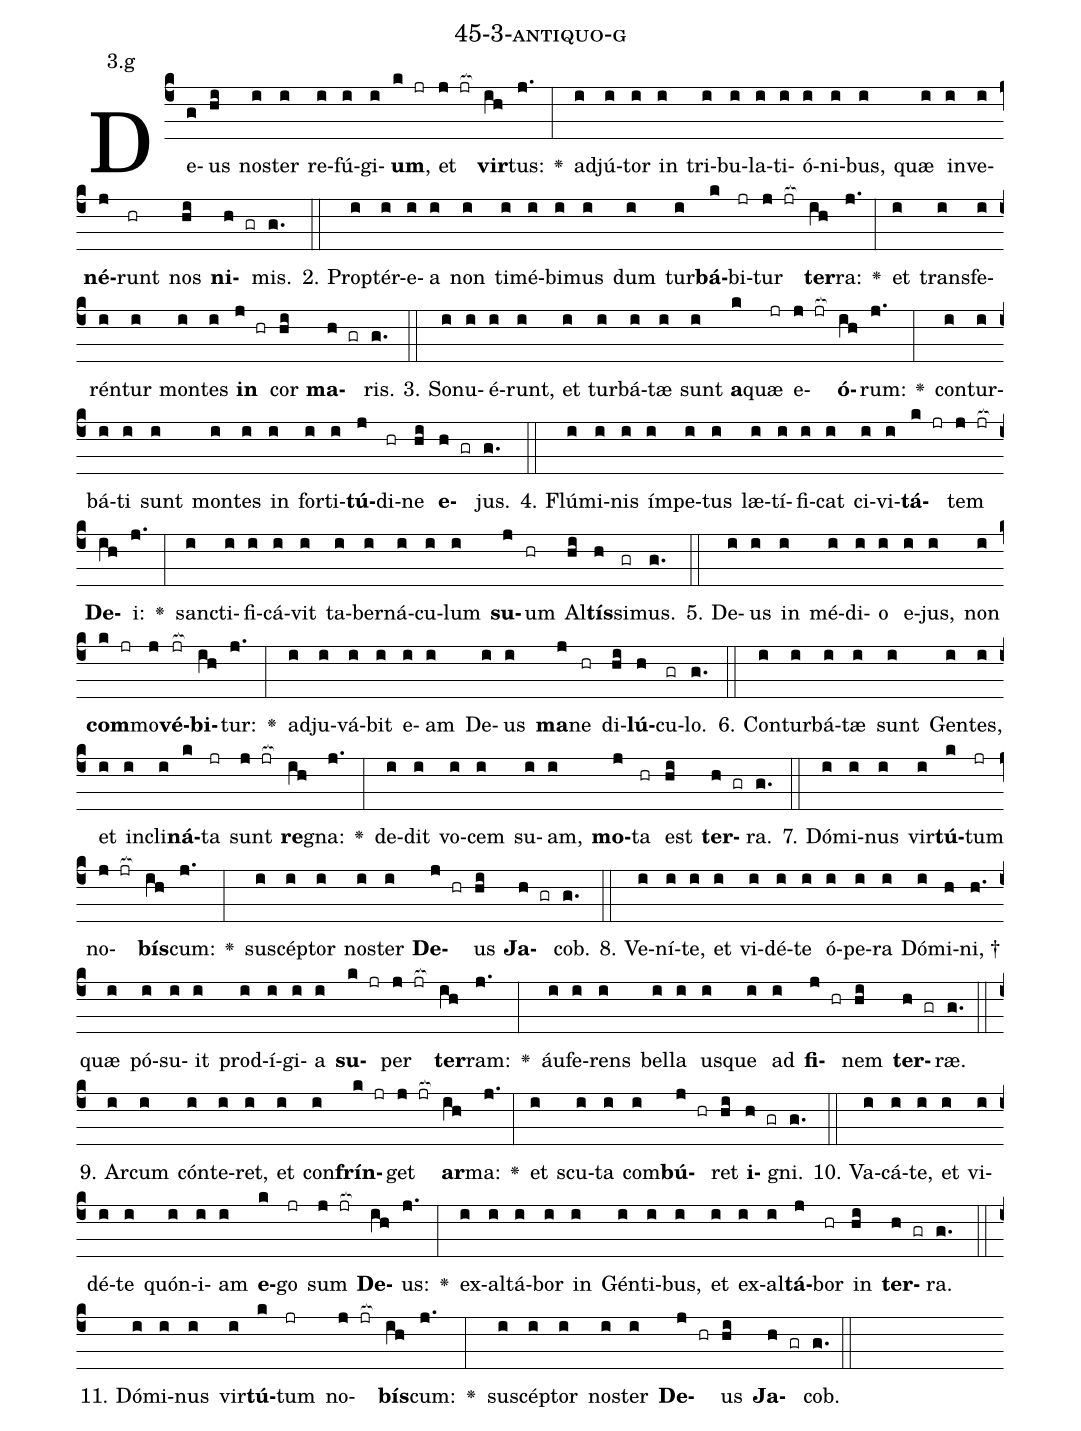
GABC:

name: 45-3-antiquo-g;
annotation: 3.g;
%%
(c4)De(g)us(hi) nos(i)ter(i) re(i)fú(i)gi(i)<b>um</b>,(k jr) et(j jr[ocb:1{]) <b>vir</b>(ih[ocb:0}])tus:(j.) <v>\greheightstar</v>(:) ad(i)jú(i)tor(i) in(i) tri(i)bu(i)la(i)ti(i)ó(i)ni(i)bus,(i) quæ(i) in(i)ve(i)<b>né</b>(j)runt(hr) nos(hi) <b>ni</b>(h gr)mis.(g.) (::)
2. Prop(i)tér(i)e(i)a(i) non(i) ti(i)mé(i)bi(i)mus(i) dum(i) tur(i)<b>bá</b>(k)bi(jr)tur(j jr[ocb:1{]) <b>ter</b>(ih[ocb:0}])ra:(j.) <v>\greheightstar</v>(:) et(i) trans(i)fe(i)rén(i)tur(i) mon(i)tes(i) <b>in</b>(j hr) cor(hi) <b>ma</b>(h gr)ris.(g.) (::)
3. So(i)nu(i)é(i)runt,(i) et(i) tur(i)bá(i)tæ(i) sunt(i) <b>a</b>(k)quæ(jr) e(j jr[ocb:1{])<b>ó</b>(ih[ocb:0}])rum:(j.) <v>\greheightstar</v>(:) con(i)tur(i)bá(i)ti(i) sunt(i) mon(i)tes(i) in(i) for(i)ti(i)<b>tú</b>(j)di(hr)ne(hi) <b>e</b>(h gr)jus.(g.) (::)
4. Flú(i)mi(i)nis(i) ím(i)pe(i)tus(i) læ(i)tí(i)fi(i)cat(i) ci(i)vi(i)<b>tá</b>(k jr)tem(j jr[ocb:1{]) <b>De</b>(ih[ocb:0}])i:(j.) <v>\greheightstar</v>(:) sanc(i)ti(i)fi(i)cá(i)vit(i) ta(i)ber(i)ná(i)cu(i)lum(i) <b>su</b>(j)um(hr) Al(hi)<b>tís</b>(h)si(gr)mus.(g.) (::)
5. De(i)us(i) in(i) mé(i)di(i)o(i) e(i)jus,(i) non(i) <b>com</b>(k jr)mo(j)<b>vé</b>(jr[ocb:1{])<b>bi</b>(ih[ocb:0}])tur:(j.) <v>\greheightstar</v>(:) ad(i)ju(i)vá(i)bit(i) e(i)am(i) De(i)us(i) <b>ma</b>(j)ne(hr) di(hi)<b>lú</b>(h)cu(gr)lo.(g.) (::)
6. Con(i)tur(i)bá(i)tæ(i) sunt(i) Gen(i)tes,(i) et(i) in(i)cli(i)<b>ná</b>(k)ta(jr) sunt(j jr[ocb:1{]) <b>re</b>(ih[ocb:0}])gna:(j.) <v>\greheightstar</v>(:) de(i)dit(i) vo(i)cem(i) su(i)am,(i) <b>mo</b>(j)ta(hr) est(hi) <b>ter</b>(h gr)ra.(g.) (::)
7. Dó(i)mi(i)nus(i) vir(i)<b>tú</b>(k)tum(jr) no(j jr[ocb:1{])<b>bís</b>(ih[ocb:0}])cum:(j.) <v>\greheightstar</v>(:) su(i)scép(i)tor(i) nos(i)ter(i) <b>De</b>(j hr)us(hi) <b>Ja</b>(h gr)cob.(g.) (::)
8. Ve(i)ní(i)te,(i) et(i) vi(i)dé(i)te(i) ó(i)pe(i)ra(i) Dó(i)mi(h)ni, †(h.) quæ(i) pó(i)su(i)it(i) prod(i)í(i)gi(i)a(i) <b>su</b>(k jr)per(j jr[ocb:1{]) <b>ter</b>(ih[ocb:0}])ram:(j.) <v>\greheightstar</v>(:) áu(i)fe(i)rens(i) bel(i)la(i) us(i)que(i) ad(i) <b>fi</b>(j hr)nem(hi) <b>ter</b>(h gr)ræ.(g.) (::)
9. Ar(i)cum(i) cón(i)te(i)ret,(i) et(i) con(i)<b>frín</b>(k jr)get(j jr[ocb:1{]) <b>ar</b>(ih[ocb:0}])ma:(j.) <v>\greheightstar</v>(:) et(i) scu(i)ta(i) com(i)<b>bú</b>(j hr)ret(hi) <b>i</b>(h gr)gni.(g.) (::)
10. Va(i)cá(i)te,(i) et(i) vi(i)dé(i)te(i) quón(i)i(i)am(i) <b>e</b>(k)go(jr) sum(j jr[ocb:1{]) <b>De</b>(ih[ocb:0}])us:(j.) <v>\greheightstar</v>(:) ex(i)al(i)tá(i)bor(i) in(i) Gén(i)ti(i)bus,(i) et(i) ex(i)al(i)<b>tá</b>(j)bor(hr) in(hi) <b>ter</b>(h gr)ra.(g.) (::)
11. Dó(i)mi(i)nus(i) vir(i)<b>tú</b>(k)tum(jr) no(j jr[ocb:1{])<b>bís</b>(ih[ocb:0}])cum:(j.) <v>\greheightstar</v>(:) su(i)scép(i)tor(i) nos(i)ter(i) <b>De</b>(j hr)us(hi) <b>Ja</b>(h gr)cob.(g.) (::)
